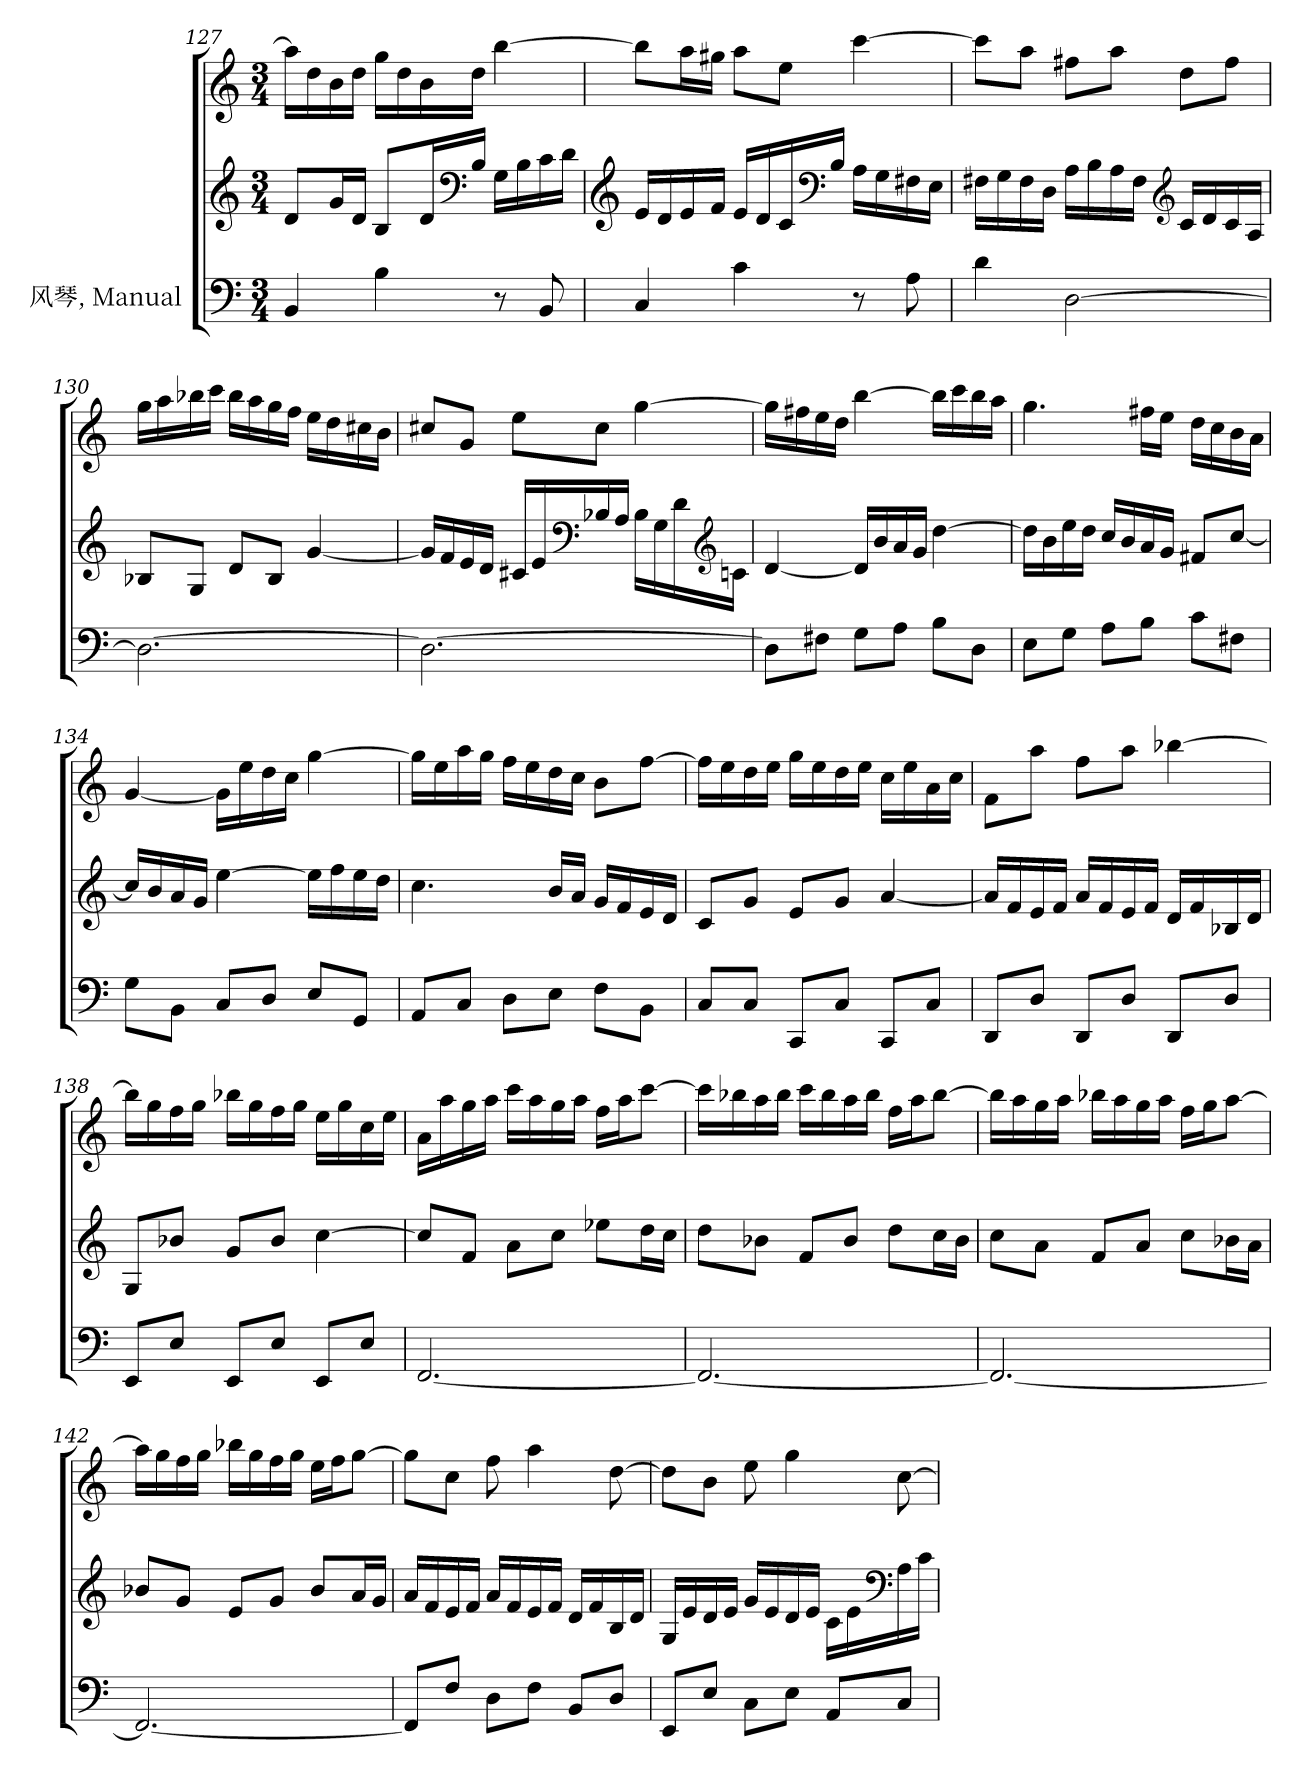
**kern	**kern	**kern
*part1	*part1	*part1
*staff3	*staff2	*staff1
*I"风琴, Manual	*	*
*clefF4	*clefG2	*clefG2
*k[]	*k[]	*k[]
*M3/4	*M3/4	*M3/4
=127	=127	=127
4BB/	8d/L	16aa\LL]
.	.	16dd\
.	16g/L	16b\
.	16d/JJ	16dd\JJ
4B\	8B/L	16gg\LL
.	.	16dd\
.	16d/L	16b\
*	*clefF4	*
.	16B/JJ	16dd\JJ
8r	16G\LL	[4bb\
.	16B\	.
8BB/	16c\	.
.	16d\JJ	.
!!LO:LB:g=z
=128	=128	=128
*	*clefG2	*
4C/	16e/LL	8bb\L]
.	16d/	.
.	16e/	16aa\L
.	16f/JJ	16gg#X\JJ
4c\	16e/LL	8aa\L
.	16d/	.
.	16c/	8ee\J
*	*clefF4	*
.	16B/JJ	.
8r	16A\LL	[4ccc\
.	16G\	.
8A\	16F#X\	.
.	16E\JJ	.
=129	=129	=129
4d\	16F#X\LL	8ccc\L]
.	16G\	.
.	16F#\	8aa\J
.	16D\JJ	.
[2D\	16A\LL	8ff#X\L
.	16B\	.
.	16A\	8aa\J
.	16F#\JJ	.
*	*clefG2	*
.	16c/LL	8dd\L
.	16d/	.
.	16c/	8ff#\J
.	16A/JJ	.
=130	=130	=130
2.D\_	8B-X/L	16gg\LL
.	.	16aa\
.	8G/J	16bb-X\
.	.	16ccc\JJ
.	8d/L	16bb-\LL
.	.	16aa\
.	8B-/J	16gg\
.	.	16ff\JJ
.	[4g/	16ee\LL
.	.	16dd\
.	.	16cc#X\
.	.	16b\JJ
!!LO:LB:g=z
=131	=131	=131
2.D\_	16g/LL]	8cc#X/L
.	16f/	.
.	16e/	8g/J
.	16d/JJ	.
.	16c#X/LL	8ee\L
.	16e/	.
*	*clefF4	*
.	16B-X/	8cc#\J
.	16A/JJ	.
.	16B-\LL	[4gg\
.	16G\	.
.	16d\	.
*	*clefG2	*
.	16cn\JJ	.
=132	=132	=132
8D\L]	[4d/	16gg\LL]
.	.	16ff#X\
8F#X\J	.	16ee\
.	.	16dd\JJ
8G\L	16d/LL]	[4bb\
.	16b/	.
8A\J	16a/	.
.	16g/JJ	.
8B\L	[4dd\	16bb\LL]
.	.	16ccc\
8D\J	.	16bb\
.	.	16aa\JJ
=133	=133	=133
8E\L	16dd\LL]	4.gg\
.	16b\	.
8G\J	16ee\	.
.	16dd\JJ	.
8A\L	16cc/LL	.
.	16b/	.
8B\J	16a/	16ff#X\LL
.	16g/JJ	16ee\JJ
8c\L	8f#X/L	16dd\LL
.	.	16cc\
8F#X\J	[8cc/J	16b\
.	.	16a\JJ
!!LO:LB:g=z
=134	=134	=134
8G\L	16cc/LL]	[4g/
.	16b/	.
8BB\J	16a/	.
.	16g/JJ	.
8C/L	[4ee\	16g\LL]
.	.	16ee\
8D/J	.	16dd\
.	.	16cc\JJ
8E/L	16ee\LL]	[4gg\
.	16ff\	.
8GG/J	16ee\	.
.	16dd\JJ	.
=135	=135	=135
8AA/L	4.cc\	16gg\LL]
.	.	16ee\
8C/J	.	16aa\
.	.	16gg\JJ
8D\L	.	16ff\LL
.	.	16ee\
8E\J	16b/LL	16dd\
.	16a/JJ	16cc\JJ
8F\L	16g/LL	8b\L
.	16f/	.
8BB\J	16e/	[8ff\J
.	16d/JJ	.
=136	=136	=136
8C/L	8c/L	16ff\LL]
.	.	16ee\
8C/J	8g/J	16dd\
.	.	16ee\JJ
8CC/L	8e/L	16gg\LL
.	.	16ee\
8C/J	8g/J	16dd\
.	.	16ee\JJ
8CC/L	[4a/	16cc\LL
.	.	16ee\
8C/J	.	16a\
.	.	16cc\JJ
!!LO:PB:g=z
=137	=137	=137
8DD/L	16a/LL]	8f\L
.	16f/	.
8D/J	16e/	8aa\J
.	16f/JJ	.
8DD/L	16a/LL	8ff\L
.	16f/	.
8D/J	16e/	8aa\J
.	16f/JJ	.
8DD/L	16d/LL	[4bb-X\
.	16f/	.
8D/J	16B-X/	.
.	16d/JJ	.
=138	=138	=138
8EE/L	8G/L	16bb-\LL]
.	.	16gg\
8E/J	8b-X/J	16ff\
.	.	16gg\JJ
8EE/L	8g/L	16bb-X\LL
.	.	16gg\
8E/J	8b-/J	16ff\
.	.	16gg\JJ
8EE/L	[4cc\	16ee\LL
.	.	16gg\
8E/J	.	16cc\
.	.	16ee\JJ
=139	=139	=139
[2.FF/	8cc/L]	16a\LL
.	.	16aa\
.	8f/J	16gg\
.	.	16aa\JJ
.	8a\L	16ccc\LL
.	.	16aa\
.	8cc\J	16gg\
.	.	16aa\JJ
.	8ee-X\L	16ff\LL
.	.	16aa\J
.	16dd\L	[8ccc\J
.	16cc\JJ	.
!!LO:LB:g=z
=140	=140	=140
2.FF/_	8dd\L	16ccc\LL]
.	.	16bb-X\
.	8b-X\J	16aa\
.	.	16bb-\JJ
.	8f/L	16ccc\LL
.	.	16bb-\
.	8b-/J	16aa\
.	.	16bb-\JJ
.	8dd\L	16ff\LL
.	.	16aa\J
.	16cc\L	[8bb-\J
.	16b-\JJ	.
=141	=141	=141
2.FF/_	8cc\L	16bb-\LL]
.	.	16aa\
.	8a\J	16gg\
.	.	16aa\JJ
.	8f/L	16bb-X\LL
.	.	16aa\
.	8a/J	16gg\
.	.	16aa\JJ
.	8cc\L	16ff\LL
.	.	16gg\J
.	16b-X\L	[8aa\J
.	16a\JJ	.
=142	=142	=142
2.FF/_	8b-X/L	16aa\LL]
.	.	16gg\
.	8g/J	16ff\
.	.	16gg\JJ
.	8e/L	16bb-X\LL
.	.	16gg\
.	8g/J	16ff\
.	.	16gg\JJ
.	8b-/L	16ee\LL
.	.	16ff\J
.	16a/L	[8gg\J
.	16g/JJ	.
!!LO:LB:g=z
=143	=143	=143
8FF/L]	16a/LL	8gg\L]
.	16f/	.
8F/J	16e/	8cc\J
.	16f/JJ	.
8D\L	16a/LL	8ff\
.	16f/	.
8F\J	16e/	4aa\
.	16f/JJ	.
8BB/L	16d/LL	.
.	16f/	.
8D/J	16B/	[8dd\
.	16d/JJ	.
=144	=144	=144
8EE/L	16G/LL	8dd\L]
.	16e/	.
8E/J	16d/	8b\J
.	16e/JJ	.
8C\L	16g/LL	8ee\
.	16e/	.
8E\J	16d/	4gg\
.	16e/JJ	.
8AA/L	16c\LL	.
.	16e\	.
*	*clefF4	*
8C/J	16A\	[8cc\
.	16c\JJ	.
=	=	=
*-	*-	*-
